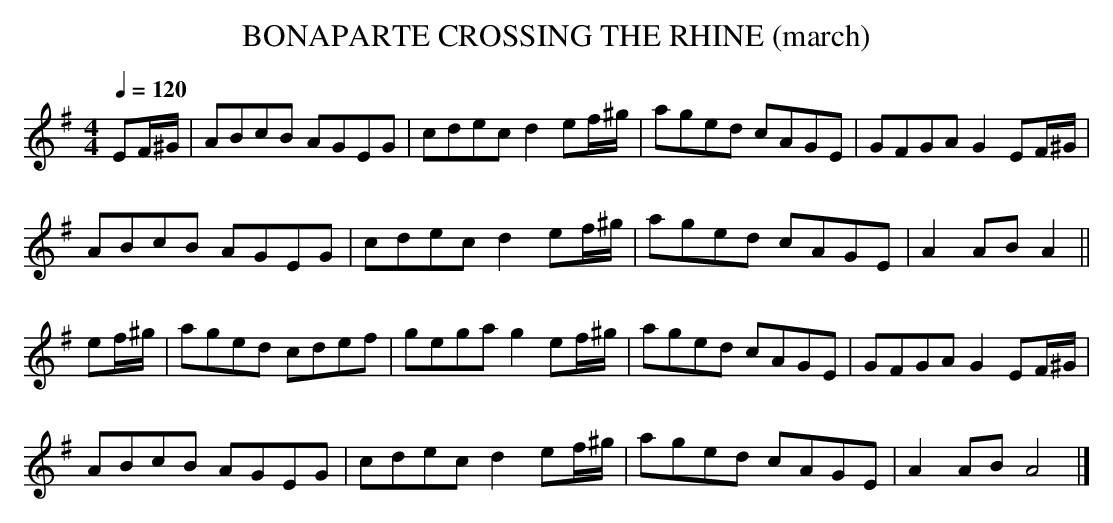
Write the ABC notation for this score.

X:1
T:BONAPARTE CROSSING THE RHINE (march)
Q:1/4=120
M:4/4
L:1/8
K:Ador
EF/^G/|ABcB AGEG|cdec d2ef/^g/|aged cAGE|GFGA G2EF/^G/|
ABcB AGEG|cdec d2ef/^g/|aged cAGE|A2AB A2||
ef/^g/|aged cdef|gega g2ef/^g/|aged cAGE|GFGA G2EF/^G/|
ABcB AGEG|cdec d2ef/^g/|aged cAGE|A2AB A4|]
